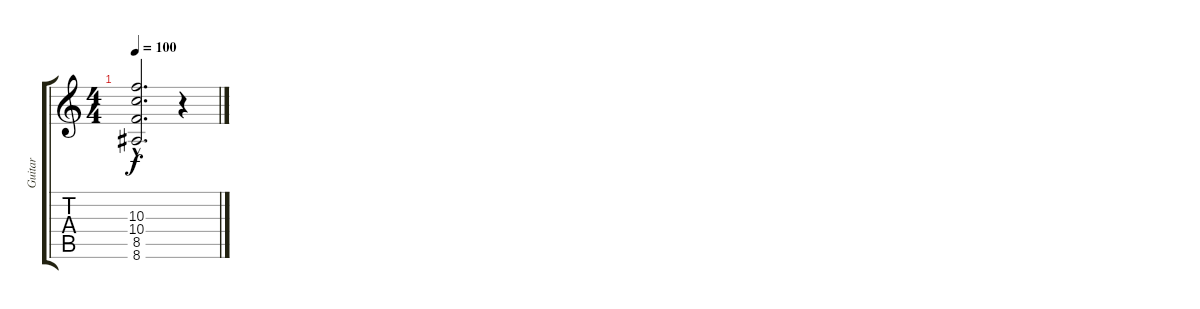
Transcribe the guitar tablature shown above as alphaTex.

\track ("Guitar" "Guitar") {instrument overdrivenguitar}
\staff {score tabs}
\tuning (E4 B3 G3 D3 A2 D2) {hide}
\ts (4 4)
\tempo 100
\clef g2
\ks c
(10.3{hac t} 10.4{hac t} 8.5{hac t} 8.6{hac t}).2{d dy f} r.4
